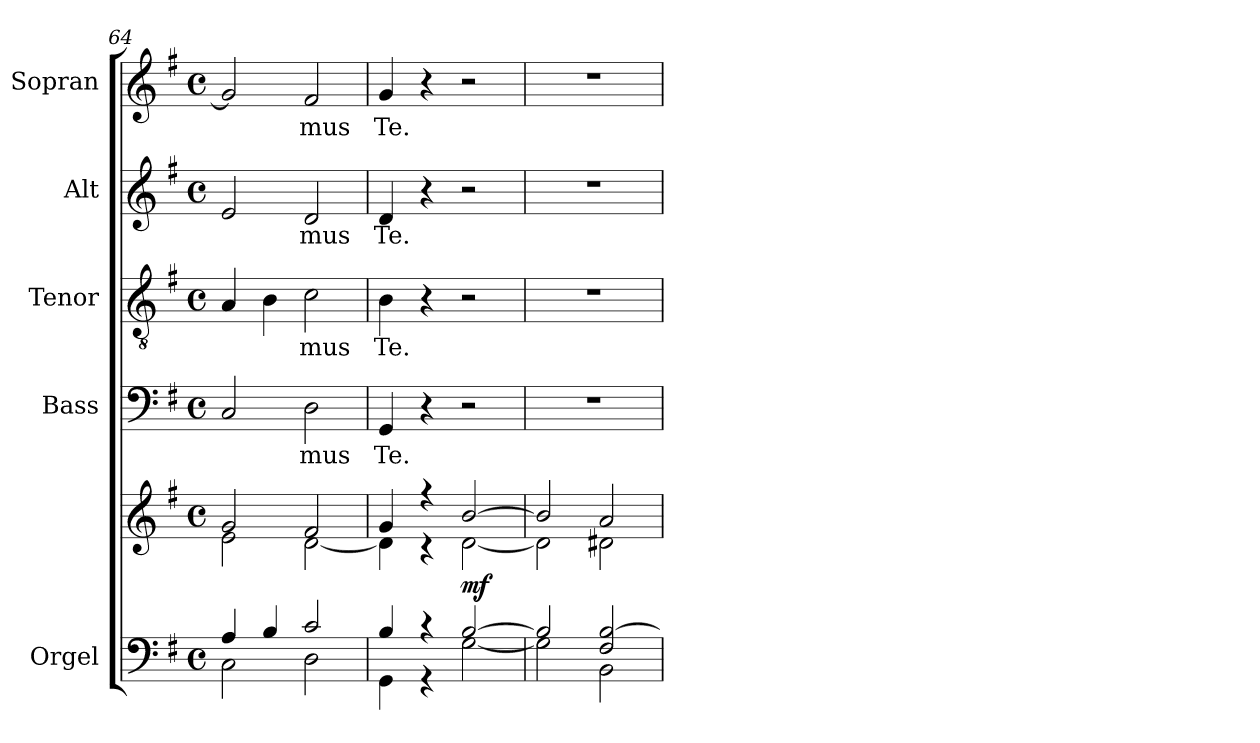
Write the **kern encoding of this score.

**kern	**kern	**dynam	**kern	**text	**kern	**text	**kern	**text	**kern	**text
*part5	*part5	*part5	*part4	*part4	*part3	*part3	*part2	*part2	*part1	*part1
*staff6	*staff5	*staff5/6	*staff4	*staff4	*staff3	*staff3	*staff2	*staff2	*staff1	*staff1
*I"Orgel	*	*	*I"Bass	*	*I"Tenor	*	*I"Alt	*	*I"Sopran	*
*I'Org.	*	*	*I'B.	*	*I'T.	*	*I'A.	*	*I'S.	*
*clefF4	*clefG2	*	*clefF4	*	*clefGv2	*	*clefG2	*	*clefG2	*
*k[f#]	*k[f#]	*	*k[f#]	*	*k[f#]	*	*k[f#]	*	*k[f#]	*
*G:	*G:	*	*G:	*	*G:	*	*G:	*	*G:	*
*M4/4	*M4/4	*	*M4/4	*	*M4/4	*	*M4/4	*	*M4/4	*
*met(c)	*met(c)	*	*met(c)	*	*met(c)	*	*met(c)	*	*met(c)	*
=64	=64	=64	=64	=64	=64	=64	=64	=64	=64	=64
*^	*^	*	*	*	*	*	*	*	*	*
4A/	2C\	2g/	2e\	.	2C/	.	4A/	.	2e/	.	2g/]	.
4B/	.	.	.	.	.	.	4B\	.	.	.	.	.
!	!	!	!	!	!	!LO:LY:b	!	!LO:LY:b	!	!LO:LY:b	!	!LO:LY:b
2c/	2D\	2f#/	[<2d\	.	2D\	-mus	2c\	-mus	2d/	-mus	2f#/	-mus
=65	=65	=65	=65	=65	=65	=65	=65	=65	=65	=65	=65	=65
!	!	!	!	!	!	!LO:LY:b	!	!LO:LY:b	!	!LO:LY:b	!	!LO:LY:b
4B/	4GG\	4g/	4d\]	.	4GG/	Te.	4B\	Te.	4d/	Te.	4g/	Te.
4r	4r	4r	4r	.	4r	.	4r	.	4r	.	4r	.
!	!	!	!	!LO:DY:b	!	!	!	!	!	!	!	!
[>2B/	[<2G\	[>2b/	[<2d\	mf	2r	.	2r	.	2r	.	2r	.
=66	=66	=66	=66	=66	=66	=66	=66	=66	=66	=66	=66	=66
2B/]	2G\]	2b/]	2d\]	.	1r	.	1r	.	1r	.	1r	.
2F#/ [>2B/	2BB\	2a/	2d#X\	.	.	.	.	.	.	.	.	.
*v	*v	*	*	*	*	*	*	*	*	*	*	*
*	*v	*v	*	*	*	*	*	*	*	*	*
=	=	=	=	=	=	=	=	=	=	=
*-	*-	*-	*-	*-	*-	*-	*-	*-	*-	*-
